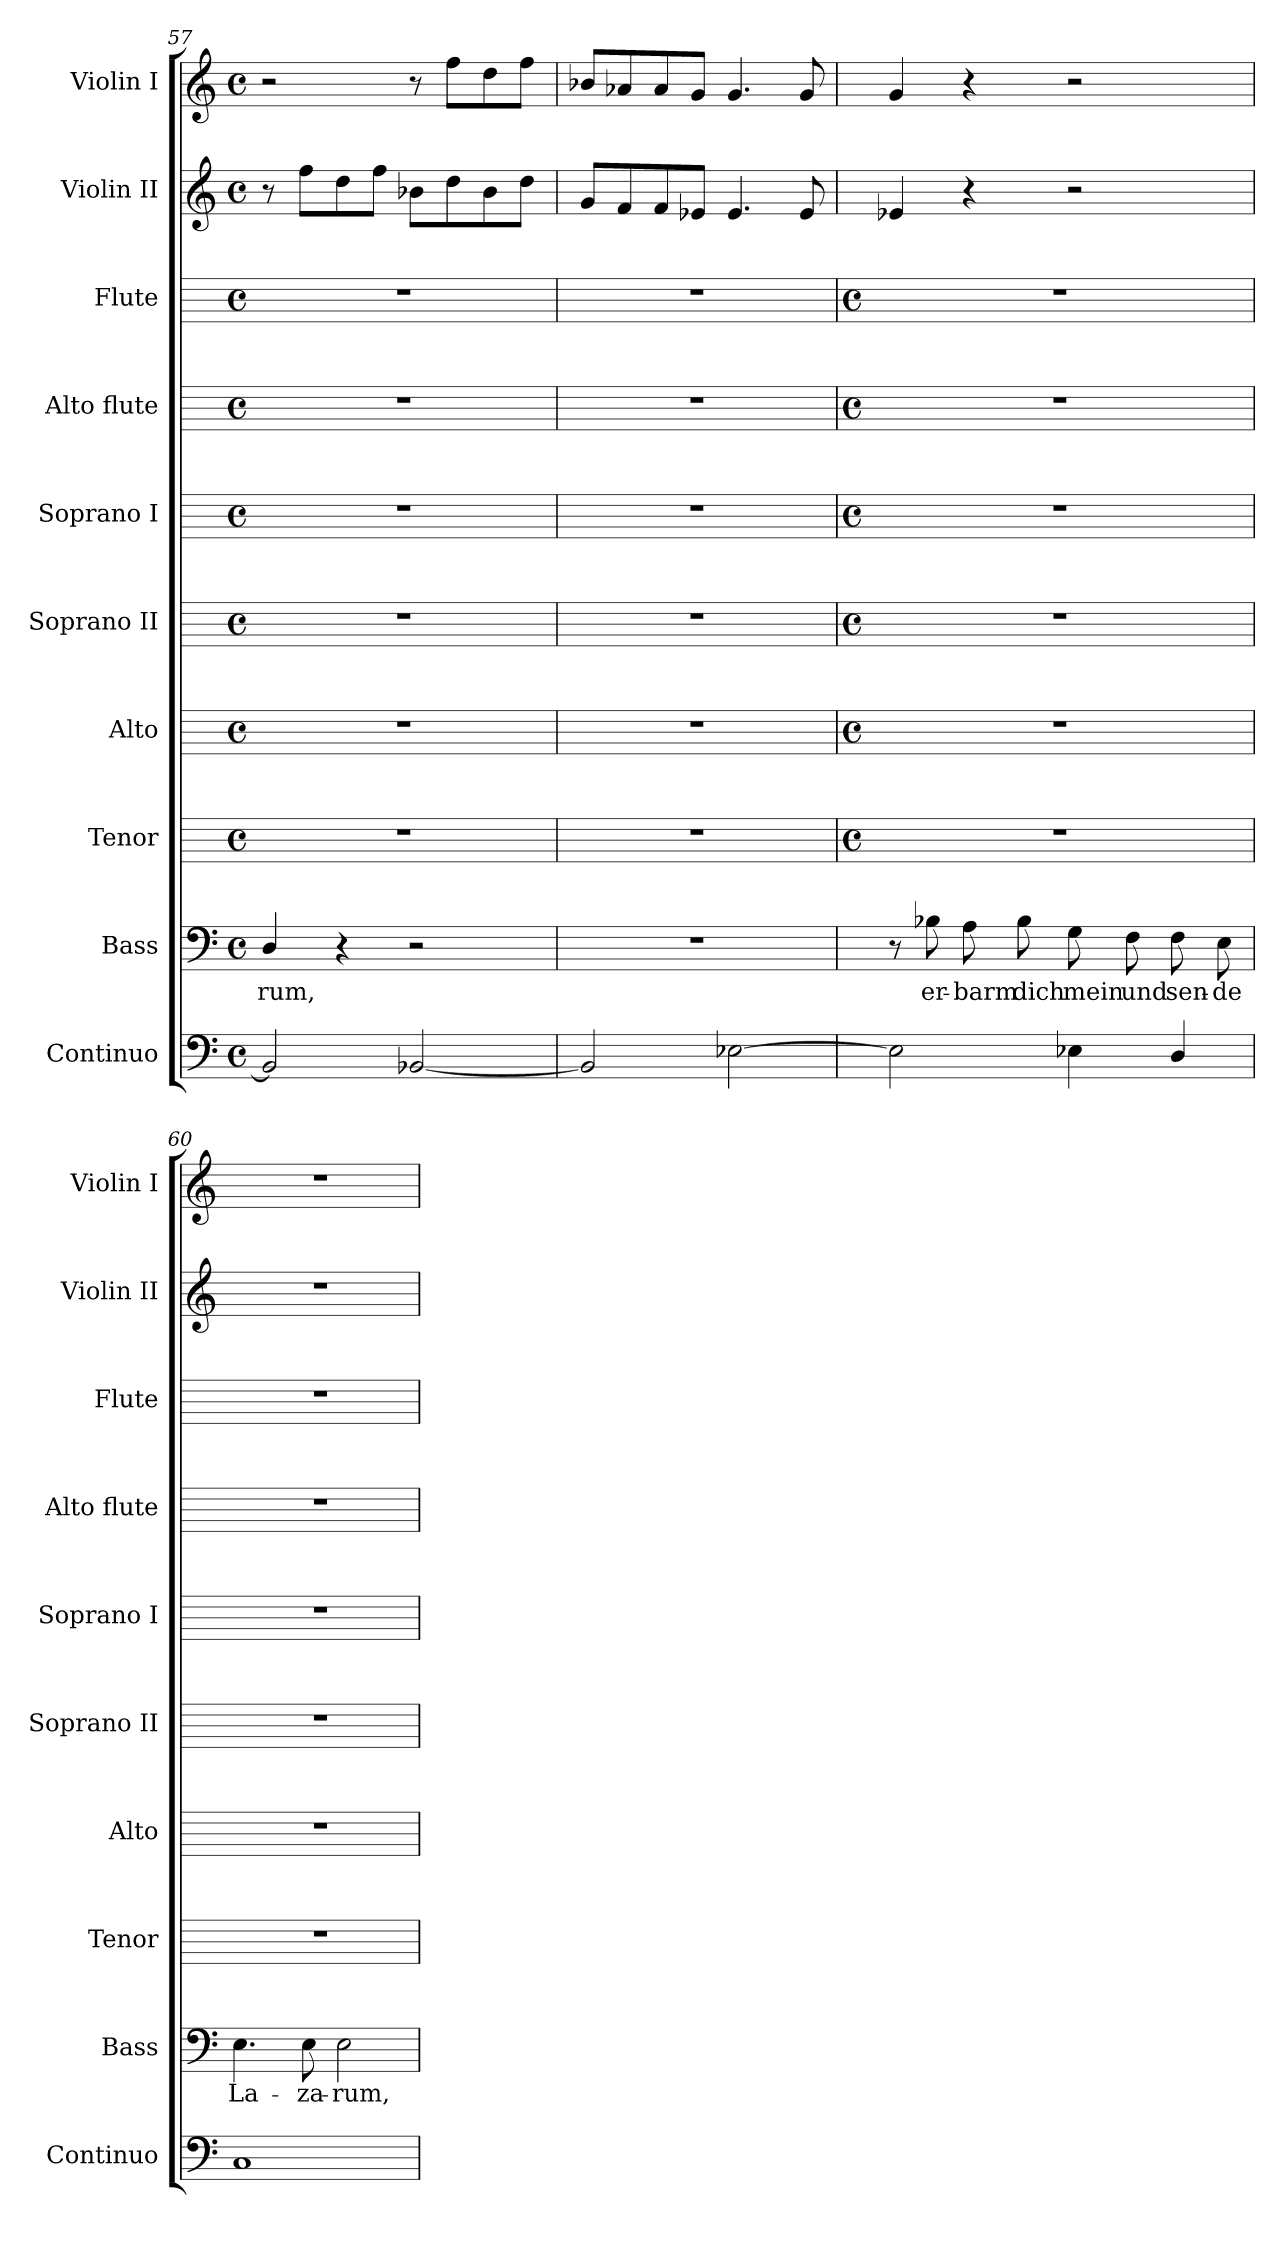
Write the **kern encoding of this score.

**kern	**kern	**text	**kern	**kern	**kern	**kern	**kern	**kern	**kern	**kern
*part10	*part9	*part9	*part8	*part7	*part6	*part5	*part4	*part3	*part2	*part1
*staff10	*staff9	*staff9	*staff8	*staff7	*staff6	*staff5	*staff4	*staff3	*staff2	*staff1
*I"Continuo	*I"Bass	*	*I"Tenor	*I"Alto	*I"Soprano II	*I"Soprano I	*I"Alto flute	*I"Flute	*I"Violin II	*I"Violin I
*I'Continuo	*I'Bass	*	*I'Tenor	*I'Alto	*I'Soprano II	*I'Soprano I	*I'Alto flute	*I'Flute	*I'Violin II	*I'Violin I
*clefF4	*clefF4	*	*	*	*	*	*	*	*clefG2	*clefG2
*k[]	*k[]	*	*	*	*	*	*	*	*k[]	*k[]
*C:	*C:	*	*	*	*	*	*	*	*C:	*C:
*M4/4	*M4/4	*	*M4/4	*M4/4	*M4/4	*M4/4	*M4/4	*M4/4	*M4/4	*M4/4
*met(c)	*met(c)	*	*met(c)	*met(c)	*met(c)	*met(c)	*met(c)	*met(c)	*met(c)	*met(c)
=57	=57	=57	=57	=57	=57	=57	=57	=57	=57	=57
!	!	!LO:LY:b	!	!	!	!	!	!	!	!
2BB-]	4D/	-rum,	1r	1r	1r	1r	1r	1r	8r	2r
.	.	.	.	.	.	.	.	.	8ffL	.
.	4r	.	.	.	.	.	.	.	8dd	.
.	.	.	.	.	.	.	.	.	8ffJ	.
[2BB-	2r	.	.	.	.	.	.	.	8b-XL	8r
.	.	.	.	.	.	.	.	.	8dd	8ffL
.	.	.	.	.	.	.	.	.	8b-	8dd
.	.	.	.	.	.	.	.	.	8ddJ	8ffJ
=58	=58	=58	=58	=58	=58	=58	=58	=58	=58	=58
2BB-]	1r	.	1r	1r	1r	1r	1r	1r	8gL	8b-XL
.	.	.	.	.	.	.	.	.	8f	8a-X
.	.	.	.	.	.	.	.	.	8f	8a-
.	.	.	.	.	.	.	.	.	8e-XJ	8gJ
[2E-X	.	.	.	.	.	.	.	.	4.e-	4.g
.	.	.	.	.	.	.	.	.	8e-	8g
!!LO:LB:g=z
=59	=59	=59	=59	=59	=59	=59	=59	=59	=59	=59
*	*	*	*M4/4	*M4/4	*M4/4	*M4/4	*M4/4	*M4/4	*	*
*	*	*	*met(c)	*met(c)	*met(c)	*met(c)	*met(c)	*met(c)	*	*
2E-]	8r	.	1r	1r	1r	1r	1r	1r	4e-X	4g
!	!	!LO:LY:b	!	!	!	!	!	!	!	!
.	8B-X	er-	.	.	.	.	.	.	.	.
!	!	!LO:LY:b	!	!	!	!	!	!	!	!
.	8A	-barm	.	.	.	.	.	.	4r	4r
!	!	!LO:LY:b	!	!	!	!	!	!	!	!
.	8B-	dich	.	.	.	.	.	.	.	.
!	!	!LO:LY:b	!	!	!	!	!	!	!	!
4E-	8G	mein	.	.	.	.	.	.	2r	2r
!	!	!LO:LY:b	!	!	!	!	!	!	!	!
.	8F	und	.	.	.	.	.	.	.	.
!	!	!LO:LY:b	!	!	!	!	!	!	!	!
4D/	8F	sen-	.	.	.	.	.	.	.	.
!	!	!LO:LY:b	!	!	!	!	!	!	!	!
.	8E	-de	.	.	.	.	.	.	.	.
=60	=60	=60	=60	=60	=60	=60	=60	=60	=60	=60
!	!	!LO:LY:b	!	!	!	!	!	!	!	!
1C	4.E	La-	1r	1r	1r	1r	1r	1r	1r	1r
!	!	!LO:LY:b	!	!	!	!	!	!	!	!
.	8E	-za-	.	.	.	.	.	.	.	.
!	!	!LO:LY:b	!	!	!	!	!	!	!	!
.	2E	-rum,	.	.	.	.	.	.	.	.
=	=	=	=	=	=	=	=	=	=	=
*-	*-	*-	*-	*-	*-	*-	*-	*-	*-	*-
